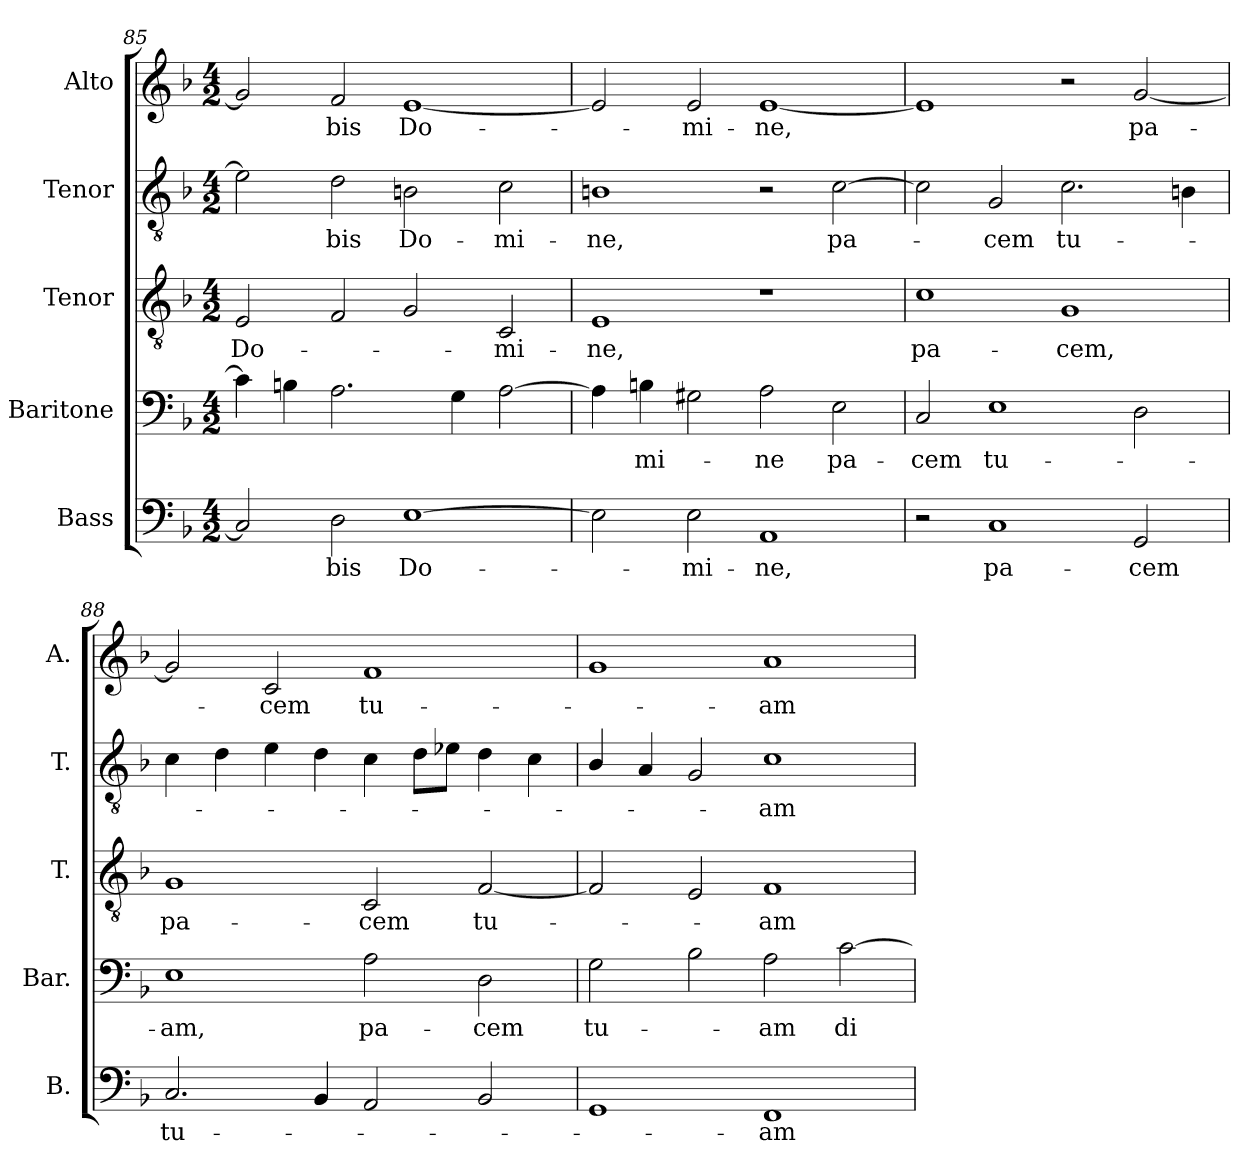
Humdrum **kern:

**kern	**text	**kern	**text	**kern	**text	**kern	**text	**kern	**text
*part5	*part5	*part4	*part4	*part3	*part3	*part2	*part2	*part1	*part1
*staff5	*staff5	*staff4	*staff4	*staff3	*staff3	*staff2	*staff2	*staff1	*staff1
*I"Bass	*	*I"Baritone	*	*I"Tenor	*	*I"Tenor	*	*I"Alto	*
*I'B.	*	*I'Bar.	*	*I'T.	*	*I'T.	*	*I'A.	*
*clefF4	*	*clefF4	*	*clefGv2	*	*clefGv2	*	*clefG2	*
*	*	*	*	*ITrd7c12	*	*ITrd7c12	*	*	*
*k[b-]	*	*k[b-]	*	*k[b-]	*	*k[b-]	*	*k[b-]	*
*F:	*	*F:	*	*F:	*	*F:	*	*F:	*
*M4/2	*	*M4/2	*	*M4/2	*	*M4/2	*	*M4/2	*
=85	=85	=85	=85	=85	=85	=85	=85	=85	=85
!	!	!	!	!	!LO:LY:b:color=#000000	!	!	!	!
2Ci/]	.	4ci\]	.	2EEi/	Do-	2Ei\]	.	2gi/]	.
.	.	4Bni\	.	.	.	.	.	.	.
!	!LO:LY:b:color=#000000	!	!	!	!	!	!	!	!
!	!	!	!	!	!	!	!LO:LY:b:color=#000000	!	!
!	!	!	!	!	!	!	!	!	!LO:LY:b:color=#000000
2Di\	-bis	2.Ai\	.	2FFi/	.	2Di\	-bis	2fi/	-bis
!	!LO:LY:b:color=#000000	!	!	!	!	!	!	!	!
!	!	!	!	!	!	!	!LO:LY:b:color=#000000	!	!
!	!	!	!	!	!	!	!	!	!LO:LY:b:color=#000000
[1Ei	Do-	.	.	2GGi/	.	2BBni\	Do-	[1ei	Do-
.	.	4Gi\	.	.	.	.	.	.	.
!	!	!	!	!	!LO:LY:b:color=#000000	!	!	!	!
!	!	!	!	!	!	!	!LO:LY:b:color=#000000	!	!
.	.	[2Ai\	.	2CCi/	-mi-	2Ci\	-mi-	.	.
!!LO:LB:g=z
=86	=86	=86	=86	=86	=86	=86	=86	=86	=86
!	!	!	!	!	!LO:LY:b:color=#000000	!	!	!	!
!	!	!	!	!	!	!	!LO:LY:b:color=#000000	!	!
2Ei\]	.	4Ai\]	.	1EEi	-ne,	1BBni	-ne,	2ei/]	.
!	!	!	!LO:LY:b:color=#000000	!	!	!	!	!	!
.	.	4Bni\	-mi-	.	.	.	.	.	.
!	!LO:LY:b:color=#000000	!	!	!	!	!	!	!	!
!	!	!	!	!	!	!	!	!	!LO:LY:b:color=#000000
2Ei\	-mi-	2G#Xi\	.	.	.	.	.	2ei/	-mi-
!	!LO:LY:b:color=#000000	!	!	!	!	!	!	!	!
!	!	!	!LO:LY:b:color=#000000	!	!	!	!	!	!
!	!	!	!	!	!	!	!	!	!LO:LY:b:color=#000000
1AAi	-ne,	2Ai\	-ne	1r	.	2r	.	[1ei	-ne,
!	!	!	!LO:LY:b:color=#000000	!	!	!	!	!	!
!	!	!	!	!	!	!	!LO:LY:b:color=#000000	!	!
.	.	2Ei\	pa-	.	.	[2Ci\	pa-	.	.
=87	=87	=87	=87	=87	=87	=87	=87	=87	=87
!	!	!	!LO:LY:b:color=#000000	!	!	!	!	!	!
!	!	!	!	!	!LO:LY:b:color=#000000	!	!	!	!
2r	.	2Ci/	-cem	1Ci	pa-	2Ci\]	.	1ei]	.
!	!LO:LY:b:color=#000000	!	!	!	!	!	!	!	!
!	!	!	!LO:LY:b:color=#000000	!	!	!	!	!	!
!	!	!	!	!	!	!	!LO:LY:b:color=#000000	!	!
1Ci	pa-	1Ei	tu-	.	.	2GGi/	-cem	.	.
!	!	!	!	!	!LO:LY:b:color=#000000	!	!	!	!
!	!	!	!	!	!	!	!LO:LY:b:color=#000000	!	!
.	.	.	.	1GGi	-cem,	2.Ci\	tu-	2r	.
!	!LO:LY:b:color=#000000	!	!	!	!	!	!	!	!
!	!	!	!	!	!	!	!	!	!LO:LY:b:color=#000000
2GGi/	-cem	2Di\	.	.	.	.	.	[2gi/	pa-
.	.	.	.	.	.	4BBni\	.	.	.
=88	=88	=88	=88	=88	=88	=88	=88	=88	=88
!	!LO:LY:b:color=#000000	!	!	!	!	!	!	!	!
!	!	!	!LO:LY:b:color=#000000	!	!	!	!	!	!
!	!	!	!	!	!LO:LY:b:color=#000000	!	!	!	!
2.Ci/	tu-	1Ei	-am,	1GGi	pa-	4Ci\	.	2gi/]	.
.	.	.	.	.	.	4Di\	.	.	.
!	!	!	!	!	!	!	!	!	!LO:LY:b:color=#000000
.	.	.	.	.	.	4Ei\	.	2ci/	-cem
4BB-i/	.	.	.	.	.	4Di\	.	.	.
!	!	!	!LO:LY:b:color=#000000	!	!	!	!	!	!
!	!	!	!	!	!LO:LY:b:color=#000000	!	!	!	!
!	!	!	!	!	!	!	!	!	!LO:LY:b:color=#000000
2AAi/	.	2Ai\	pa-	2CCi/	-cem	4Ci\	.	1fi	tu-
.	.	.	.	.	.	8Di\L	.	.	.
.	.	.	.	.	.	8E-Xi\J	.	.	.
!	!	!	!LO:LY:b:color=#000000	!	!	!	!	!	!
!	!	!	!	!	!LO:LY:b:color=#000000	!	!	!	!
2BB-i/	.	2Di\	-cem	[2FFi/	tu-	4Di\	.	.	.
.	.	.	.	.	.	4Ci\	.	.	.
=89	=89	=89	=89	=89	=89	=89	=89	=89	=89
!	!	!	!LO:LY:b:color=#000000	!	!	!	!	!	!
1GGi	.	2Gi\	tu-	2FFi/]	.	4BB-i/	.	1gi	.
.	.	.	.	.	.	4AAi/	.	.	.
.	.	2B-i\	.	2EEi/	.	2GGi/	.	.	.
!	!LO:LY:b:color=#000000	!	!	!	!	!	!	!	!
!	!	!	!LO:LY:b:color=#000000	!	!	!	!	!	!
!	!	!	!	!	!LO:LY:b:color=#000000	!	!	!	!
!	!	!	!	!	!	!	!LO:LY:b:color=#000000	!	!
!	!	!	!	!	!	!	!	!	!LO:LY:b:color=#000000
1FFi	-am	2Ai\	-am	1FFi	-am	1Ci	-am	1ai	-am
!	!	!	!LO:LY:b:color=#000000	!	!	!	!	!	!
.	.	[2ci\	di-	.	.	.	.	.	.
=	=	=	=	=	=	=	=	=	=
*-	*-	*-	*-	*-	*-	*-	*-	*-	*-
